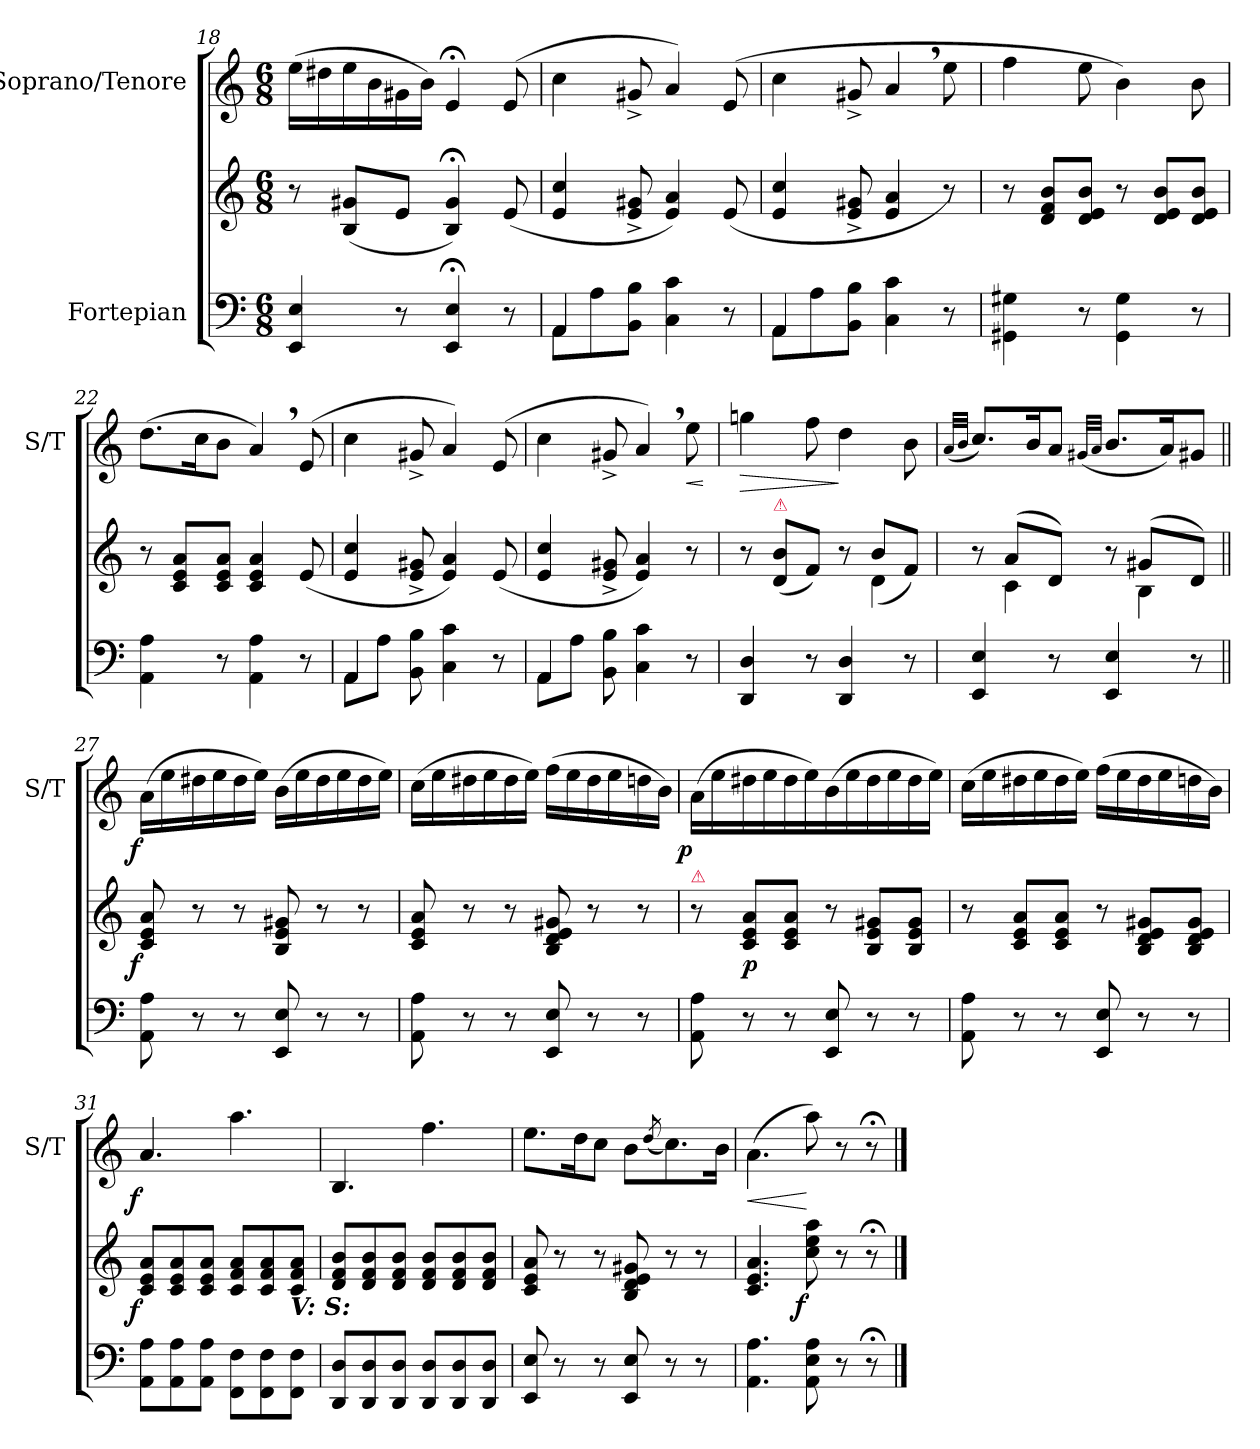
**kern	**kern	**dynam	**kern	**dynam
*part2	*part2	*part2	*part1	*part1
*staff3	*staff2	*staff2/3	*staff1	*staff1
*I"Fortepian	*	*	*I"Soprano/Tenore	*
*	*	*	*I'S/T	*
*clefF4	*clefG2	*	*clefG2	*
*k[]	*k[]	*	*k[]	*
*a:	*a:	*	*a:	*
*M6/8	*M6/8	*	*M6/8	*
=18	=18	=18	=18	=18
4EE/ 4E/	8r	.	(>16ee\LL	.
.	.	.	16dd#X\	.
.	(>8B/ 8g#X/L	.	16ee\	.
.	.	.	16b\	.
8r	8e/J	.	16g#X\	.
.	.	.	16b\JJ)	.
4EE;</ 4E;</	4B;</ 4g#;</)	.	4e;</	.
8r	(>8e/	.	(>8e/	.
=19	=19	=19	=19	=19
*^	*	*	*	*
8AA\L	4AA/	4e/ 4cc/	.	4cc\	.
8A\	.	.	.	.	.
8BB\ 8B\J	8ryy	8e^</ 8g#X^</	.	8g#X^</	.
4C\ 4c\	4.ryy	4e/ 4a/)	.	4a/)	.
8r	.	(>8e/	.	(>8e/	.
=20	=20	=20	=20	=20	=20
8AA\L	4AA/	4e/ 4cc/	.	4cc\	.
8A\	.	.	.	.	.
8BB\ 8B\J	8ryy	8e^</ 8g#X^</	.	8g#X^</	.
4C\ 4c\	4.ryy	4e/ 4a/	.	4a,>/	.
8r	.	8r)	.	8ee\	.
*v	*v	*	*	*	*
=21	=21	=21	=21	=21
4GG#X\ 4G#X\	8r	.	4ff\	.
.	8d/ 8f/ 8b/L	.	.	.
8r	8d/ 8e/ 8b/J	.	8ee\	.
4GG#\ 4G#\	8r	.	4b\)	.
.	8d/ 8e/ 8b/L	.	.	.
8r	8d/ 8e/ 8b/J	.	8b\	.
=22	=22	=22	=22	=22
4AA\ 4A\	8r	.	(>8.dd\L	.
.	8c/ 8e/ 8a/L	.	.	.
.	.	.	16cc\K	.
8r	8c/ 8e/ 8a/J	.	8b\J	.
4AA\ 4A\	4c/ 4e/ 4a/	.	4a,>/)	.
8r	(>8e/	.	(>8e/	.
=23	=23	=23	=23	=23
*^	*	*	*	*
8AA\L	4AA/	4e/ 4cc/	.	4cc\	.
8A\J	.	.	.	.	.
8BB\ 8B\	8ryy	8e^</ 8g#X^</	.	8g#X^</	.
4C\ 4c\	4.ryy	4e/ 4a/)	.	4a/)	.
8r	.	(>8e/	.	(>8e/	.
=24	=24	=24	=24	=24	=24
8AA\L	4AA/	4e/ 4cc/	.	4cc\	.
8A\J	.	.	.	.	.
8BB\ 8B\	8ryy	8e^</ 8g#X^</	.	8g#X^</	.
4C\ 4c\	4.ryy	4e/ 4a/)	.	4a,>/)	.
!	!	!	!	!	!LO:HP:b
8r	.	8r	.	8ee\	<
*v	*v	*	*	*	*
.	.	.	.	[
=25	=25	=25	=25	=25
*	*^	*	*	*
!	!	!	!	!	!LO:HP:b
4DD/ 4D/	8r	4.ryy	.	4ggn\	>
!	!LO:TX:a:color=crimson:t=⚠	!	!	!	!
.	(<8d/ 8b/L	.	.	.	.
8r	8f/J)	.	.	8ff\	.
4DD/ 4D/	8r	8ryy	.	4dd\	]
.	8b/L	(<4d\	.	.	.
8r	8f/J)	.	.	8b\	.
=26	=26	=26	=26	=26	=26
.	.	.	.	(<32qqa/LLL	.
.	.	.	.	32qqb/JJJ	.
4EE/ 4E/	8r	8ryy	.	8.cc/L)	.
.	(>8a/L	4c\	.	.	.
.	.	.	.	16b/K	.
8r	8d/J)	.	.	8a/J	.
.	.	.	.	(<32qqg#X/LLL	.
.	.	.	.	32qqa/JJJ	.
4EE/ 4E/	8r	8ryy	.	8.b/L	.
.	(>8g#X/L	4B\	.	.	.
.	.	.	.	16a/K)	.
8r	8d/J)	.	.	8g#X/J	.
*	*v	*v	*	*	*
=27||	=27||	=27||	=27||	=27||
!	!	!LO:DY:b:rj	!	!LO:DY:b:rj
8AA\ 8A\	8c/ 8e/ 8a/	f	(>16a\LL	f
.	.	.	16ee\	.
8r	8r	.	16dd#X\	.
.	.	.	16ee\	.
8r	8r	.	16dd#\	.
.	.	.	16ee\JJ)	.
8EE/ 8E/	8B/ 8e/ 8g#X/	.	(>16b\LL	.
.	.	.	16ee\	.
8r	8r	.	16dd#\	.
.	.	.	16ee\	.
8r	8r	.	16dd#\	.
.	.	.	16ee\JJ)	.
=28	=28	=28	=28	=28
8AA\ 8A\	8c/ 8e/ 8a/	.	(>16cc\LL	.
.	.	.	16ee\	.
8r	8r	.	16dd#X\	.
.	.	.	16ee\	.
8r	8r	.	16dd#\	.
.	.	.	16ee\JJ)	.
8EE/ 8E/	8B/ 8d/ 8e/ 8g#X/	.	(>16ff\LL	.
.	.	.	16ee\	.
8r	8r	.	16dd#\	.
.	.	.	16ee\	.
8r	8r	.	16ddn\	.
.	.	.	16b\JJ)	.
=29	=29	=29	=29	=29
!	!LO:TX:a:color=crimson:t=⚠	!	!	!
!	!	!	!	!LO:DY:b:rj
8AA\ 8A\	8r	.	(>16a\LL	p
.	.	.	16ee\	.
8r	8c/ 8e/ 8a/L	p	16dd#X\	.
.	.	.	16ee\	.
8r	8c/ 8e/ 8a/J	.	16dd#\	.
.	.	.	16ee\)	.
8EE/ 8E/	8r	.	(>16b\	.
.	.	.	16ee\	.
8r	8B/ 8e/ 8g#X/L	.	16dd#\	.
.	.	.	16ee\	.
8r	8B/ 8e/ 8g#/J	.	16dd#\	.
.	.	.	16ee\JJ)	.
=30	=30	=30	=30	=30
8AA\ 8A\	8r	.	(>16cc\LL	.
.	.	.	16ee\	.
8r	8c/ 8e/ 8a/L	.	16dd#X\	.
.	.	.	16ee\	.
8r	8c/ 8e/ 8a/J	.	16dd#\	.
.	.	.	16ee\JJ)	.
8EE/ 8E/	8r	.	(>16ff\LL	.
.	.	.	16ee\	.
8r	8B/ 8d/ 8e/ 8g#X/L	.	16dd#\	.
.	.	.	16ee\	.
8r	8B/ 8d/ 8e/ 8g#/J	.	16ddn\	.
.	.	.	16b\JJ)	.
=31	=31	=31	=31	=31
!	!	!LO:DY:b:rj	!	!LO:DY:b:rj
8AA\ 8A\L	8c/ 8e/ 8a/L	f	4.a/	f
8AA\ 8A\	8c/ 8e/ 8a/	.	.	.
8AA\ 8A\J	8c/ 8e/ 8a/J	.	.	.
8FF\ 8F\L	8c/ 8f/ 8a/L	.	4.aa\	.
8FF\ 8F\	8c/ 8f/ 8a/	.	.	.
!	!LO:TX:b:Bi:t=V&colon; S&colon;	!	!	!
8FF\ 8F\J	8c/ 8f/ 8a/J	.	.	.
=32	=32	=32	=32	=32
8DD/ 8D/L	8d/ 8f/ 8b/L	.	4.B/	.
8DD/ 8D/	8d/ 8f/ 8b/	.	.	.
8DD/ 8D/J	8d/ 8f/ 8b/J	.	.	.
8DD/ 8D/L	8d/ 8f/ 8b/L	.	4.ff\	.
8DD/ 8D/	8d/ 8f/ 8b/	.	.	.
8DD/ 8D/J	8d/ 8f/ 8b/J	.	.	.
=33	=33	=33	=33	=33
8EE/ 8E/	8c/ 8e/ 8a/	.	8.ee\L	.
8r	8r	.	.	.
.	.	.	16dd\K	.
8r	8r	.	8cc\J	.
8EE/ 8E/	8B/ 8d/ 8e/ 8g#X/	.	8b\L	.
.	.	.	(<8qdd/	.
8r	8r	.	8.cc\)	.
8r	8r	.	.	.
.	.	.	16b\Jk	.
=34	=34	=34	=34	=34
!	!	!	!	!LO:HP:b
4.AA\ 4.A\	4.c/ 4.e/ 4.a/	.	(>4.a\	<
!	!	!LO:DY:b:rj	!	!
8AA\ 8E\ 8A\	8cc\ 8ee\ 8aa\	f	8aa\)	[
8r	8r	.	8r	.
8r;<	8r;<	.	8r;<	.
==	==	==	==	==
*-	*-	*-	*-	*-
